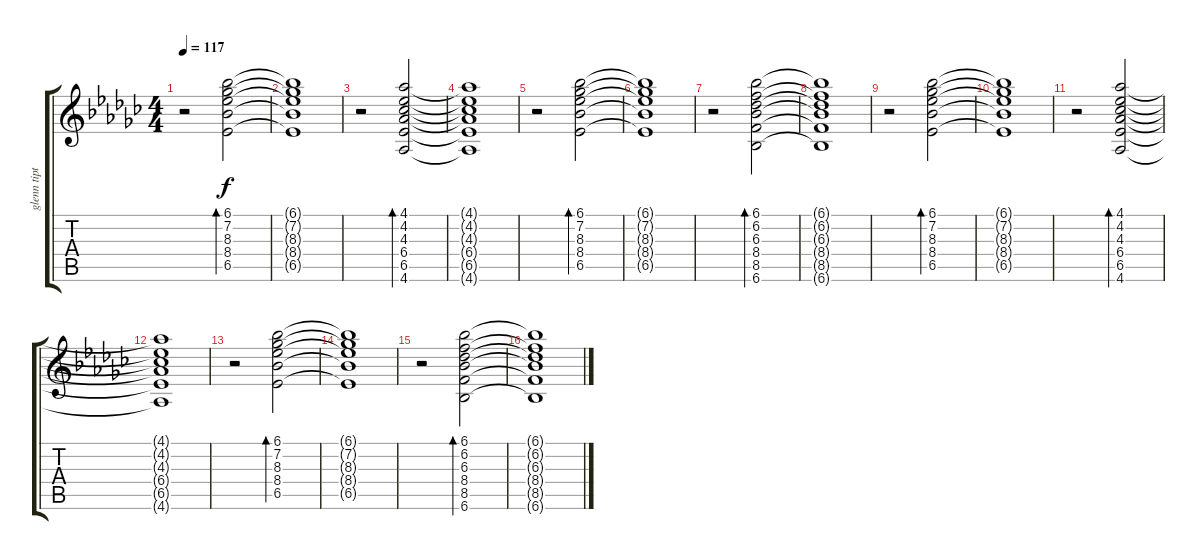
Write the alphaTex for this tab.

\track ("glenn tipton" "glenn tipt") {instrument electricguitarclean}
\staff {score tabs}
\tuning (E4 B3 G3 D3 A2 E2) {hide}
\ts (4 4)
\tempo 117
\clef g2
\ks ebminor
r.2{dy f} (6.1 7.2 8.3 8.4 6.5).2{bd 240} |
(6.1{t} 7.2{t} 8.3{t} 8.4{t} 6.5{t}).1 |
r.2 (4.1 4.2 4.3 6.4 6.5 4.6).2{bd 240} |
(4.1{t} 4.2{t} 4.3{t} 6.4{t} 6.5{t} 4.6{t}).1 |
r.2 (6.1 7.2 8.3 8.4 6.5).2{bd 240} |
(6.1{t} 7.2{t} 8.3{t} 8.4{t} 6.5{t}).1 |
r.2 (6.1 6.2 6.3 8.4 8.5 6.6).2{bd 240} |
(6.1{t} 6.2{t} 6.3{t} 8.4{t} 8.5{t} 6.6{t}).1 |
r.2 (6.1 7.2 8.3 8.4 6.5).2{bd 240} |
(6.1{t} 7.2{t} 8.3{t} 8.4{t} 6.5{t}).1 |
r.2 (4.1 4.2 4.3 6.4 6.5 4.6).2{bd 240} |
(4.1{t} 4.2{t} 4.3{t} 6.4{t} 6.5{t} 4.6{t}).1 |
r.2 (6.1 7.2 8.3 8.4 6.5).2{bd 240} |
(6.1{t} 7.2{t} 8.3{t} 8.4{t} 6.5{t}).1 |
r.2 (6.1 6.2 6.3 8.4 8.5 6.6).2{bd 240} |
(6.1{t} 6.2{t} 6.3{t} 8.4{t} 8.5{t} 6.6{t}).1
